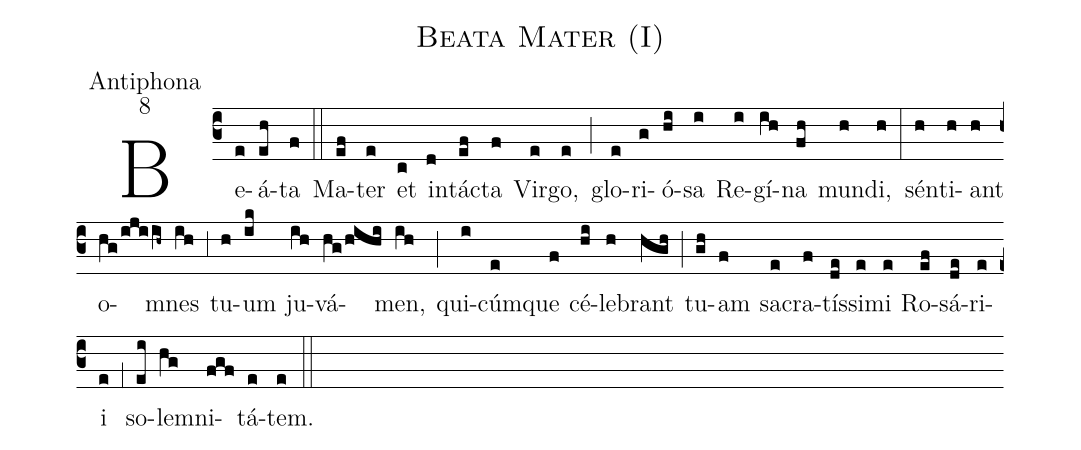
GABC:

name:Beata Mater (I);
office-part:Antiphona;
mode:8;
%%
(c3) Be(e)á(eh)ta(f) (::)
Ma(ef)ter(e) et(c) in(d)tá(ef)cta(f) Vir(e)go,(e) (;) glo(e)ri(g)ó(hi)sa(i) Re(i)gí(ih)na(fh) mun(h)di,(h) (:)
sén(h)ti(h)ant(h) o(hg/ijiih~)mnes(ih) (,3) tu(h)um(ik) ju(ih)vá(hg/hihi)men,(ih) (;) qui(i)cúm(e)que(f) cé(hi)le(h)brant(hgh) (;) tu(gh)am(f) sa(e)cra(f)tís(de)si(e)mi(e) Ro(ef)sá(de)ri(e)i(e) (,1) so(ei)le(hg)mni(fgf)tá(e)tem.(e) (::)
